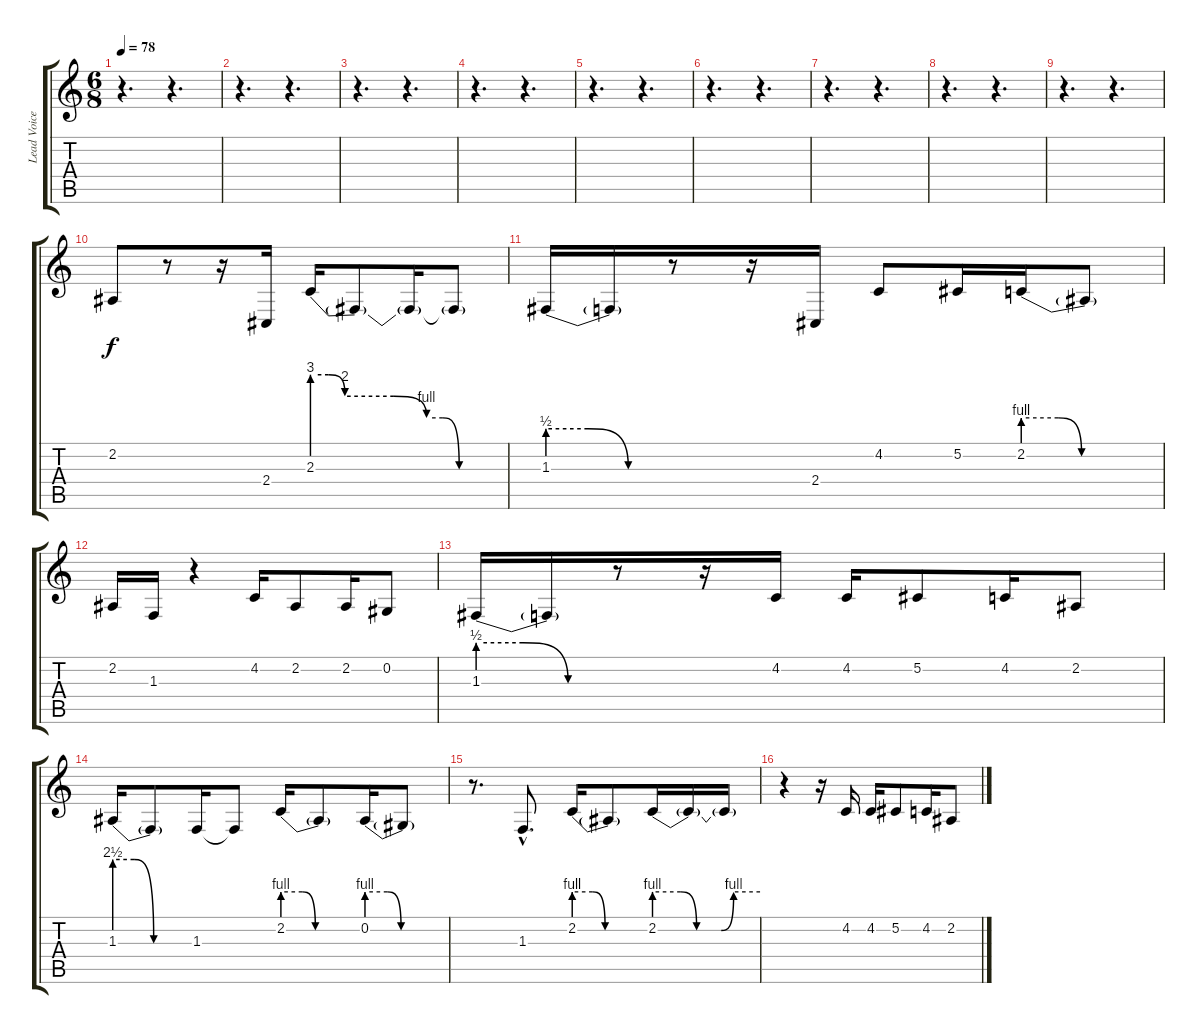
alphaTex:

\track ("Lead Voice" "Lead Voice") {instrument lead2sawtooth}
\staff {score tabs}
\tuning (Db4 Ab3 E3 B2 Gb2 Db2) {hide}
\ts (6 8)
\tempo 78
\clef g2
\ks c
r.4{d dy f instrument lead2sawtooth} r.4{d} |
r.4{d} r.4{d} |
r.4{d} r.4{d} |
r.4{d} r.4{d} |
r.4{d} r.4{d} |
r.4{d} r.4{d} |
r.4{d} r.4{d} |
r.4{d} r.4{d} |
r.4{d} r.4{d} |
2.2.8 r.8 r.16 2.4.16 2.3{be (custom 0 12 5 12 10 8 25 8 35 4 40 4 45 0 60 0)}.16 2.3{t}.8 2.3{t}.16 2.3{t}.8 |
1.3{be (custom 0 2 20 2 40 0 60 0)}.16 1.3{t}.16 r.8 r.16 2.4.16 4.2.8 5.2.16 2.2{be (custom 0 4 15 4 25 0 40 0 60 0)}.16 2.2{t}.8 |
2.2.16 1.3.16 r.4 4.2.16 2.2.8 2.2.16 0.2.8 |
1.3{be (custom 0 2 20 2 40 0 60 0)}.16 1.3{t}.16 r.8 r.16 4.2.16 4.2.16 5.2.8 4.2.16 2.2.8 |
1.3{be (custom 0 10 15 10 30 0 40 0 60 0)}.16 1.3{t}.8 1.3.16 1.3{t}.8 2.2{be (custom 0 4 15 4 25 0 40 0 60 0)}.16 2.2{t}.8 0.2{be (custom 0 4 15 4 25 0 40 0 60 0)}.16 0.2{t}.8 |
r.8{d} 1.3{hac}.8{d} 2.2{be (custom 0 4 15 4 25 0 40 0 60 0)}.16 2.2{t}.8 2.2{be (custom 0 4 15 4 24 0 38 0 45 4 60 4)}.16 2.2{t}.16 2.2{t}.16 |
r.4 r.16 4.2.16 4.2.16 5.2.8 4.2.16 2.2.8
